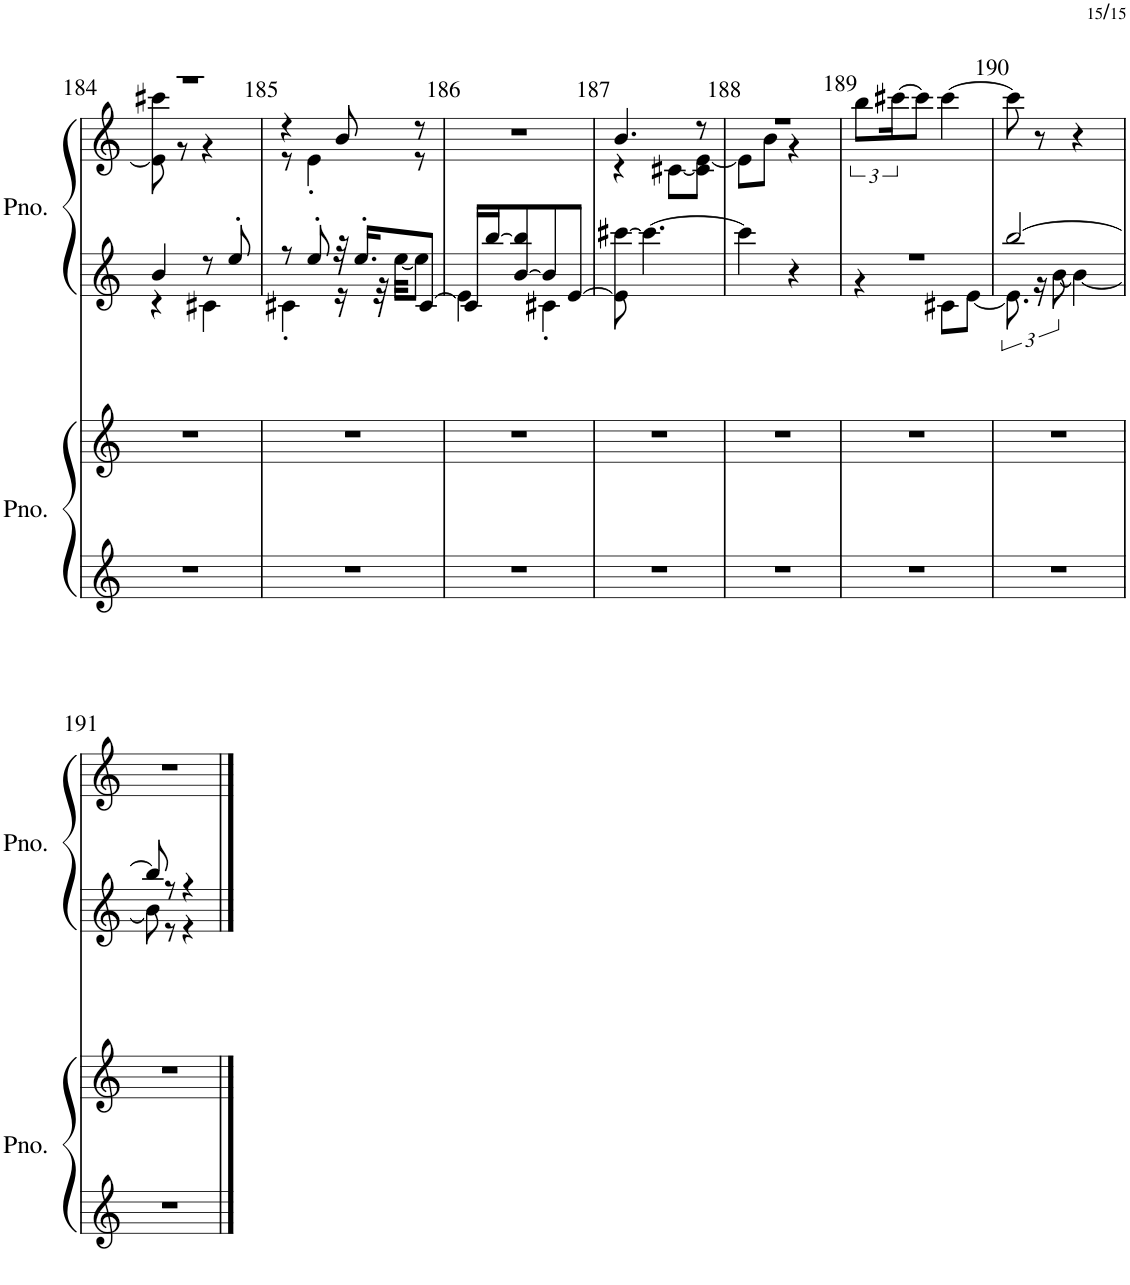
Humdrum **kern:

**kern	**kern	**kern	**kern
*part2	*part2	*part1	*part1
*staff4	*staff3	*staff2	*staff1
*I"ピアノ	*	*I"ピアノ	*
!!LO:PB:g=z
*clefG2	*clefG2	*clefG2	*clefG2
*k[]	*k[]	*k[]	*k[]
*M4/8	*M4/8	*M4/8	*M4/8
=184	=184	=184	=184
*	*	*^	*^
2r	2r	4b/	4r	2r	8e\] 8ccc#X\
.	.	.	.	.	8r
.	.	8r	4c#X\	.	4r
.	.	8ee'/	.	.	.
=185	=185	=185	=185	=185	=185
2r	2r	8r	4c#X'\	4r	8r
.	.	8ee'/	.	.	4e'\
.	.	32r	16r	8b/	.
.	.	16.ee'/KL	.	.	.
.	.	.	32r	.	.
.	.	.	[32ee\KKL	.	.
.	.	[8c#/J	8ee\J]	8r	8r
*	*	*	*	*v	*v
=186	=186	=186	=186	=186
2r	2r	16c#/LL]	4e\	2r
.	.	[16bb/J	.	.
.	.	[8b/ 8bb/]	.	.
.	.	8b/]	4c#X'\	.
.	.	[8e/J	.	.
*	*	*v	*v	*
=187	=187	=187	=187
*	*	*	*^
2r	2r	8e\] [8ccc#X\	4.b/	4r
.	.	4.ccc#\_	.	.
.	.	.	.	[8c#X\L
.	.	.	8r	8c#\] [8e\J
=188	=188	=188	=188	=188
2r	2r	4ccc#\]	2r	8e\L]
.	.	.	.	8b\J
.	.	4r	.	4r
*	*	*	*v	*v
=189	=189	=189	=189
*	*	*^	*
2r	2r	2r	4r	12bb\L
.	.	.	.	[24ccc#X\K
.	.	.	.	8ccc#\J]
.	.	.	8c#X\L	[4ccc#\
.	.	.	[8e\J	.
=190	=190	=190	=190	=190
2r	2r	[2bb/	12.e\]	8ccc#\]
.	.	.	24r	8r
.	.	.	[12b\	.
.	.	.	4b\_	4r
!!LO:LB:g=z
=191	=191	=191	=191	=191
2r	2r	8bb/]	8b\]	2r
.	.	8r	8r	.
.	.	4r	4r	.
*	*	*v	*v	*
==	==	==	==
*-	*-	*-	*-
